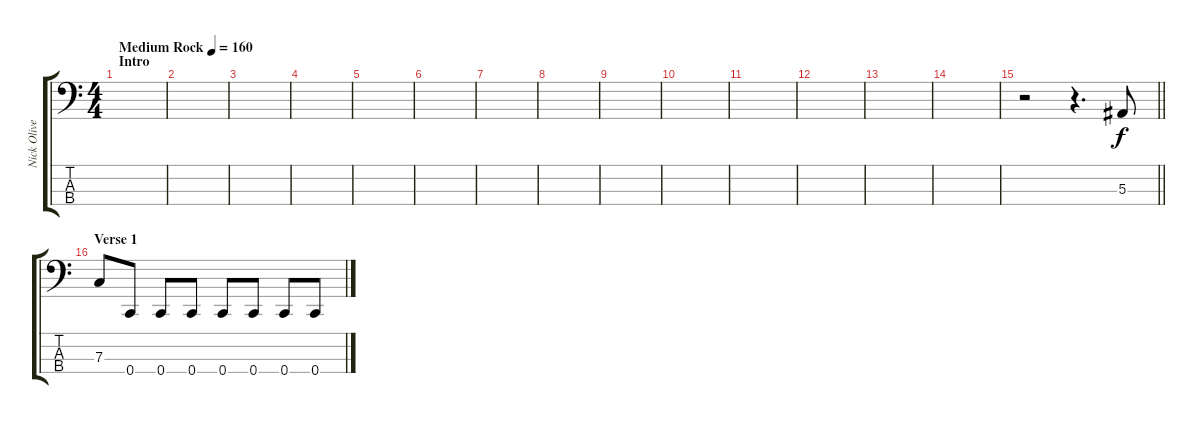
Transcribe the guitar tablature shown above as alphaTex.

\track ("Nick Oliveri" "Nick Olive") {instrument electricbassfinger}
\staff {score tabs}
\tuning (Eb2 Bb1 F1 C1) {hide}
\ts (4 4)
\section ("" "Intro")
\tempo (160 "Medium Rock")
\clef f4
\ks c
|
|
|
|
|
|
|
|
|
|
|
|
|
|
\barLineRight lightlight
r.2 r.4{d} 5.3.8 |
\section ("" "Verse 1")
7.3.8 0.4.8 0.4.8 0.4.8 0.4.8 0.4.8 0.4.8 0.4.8
